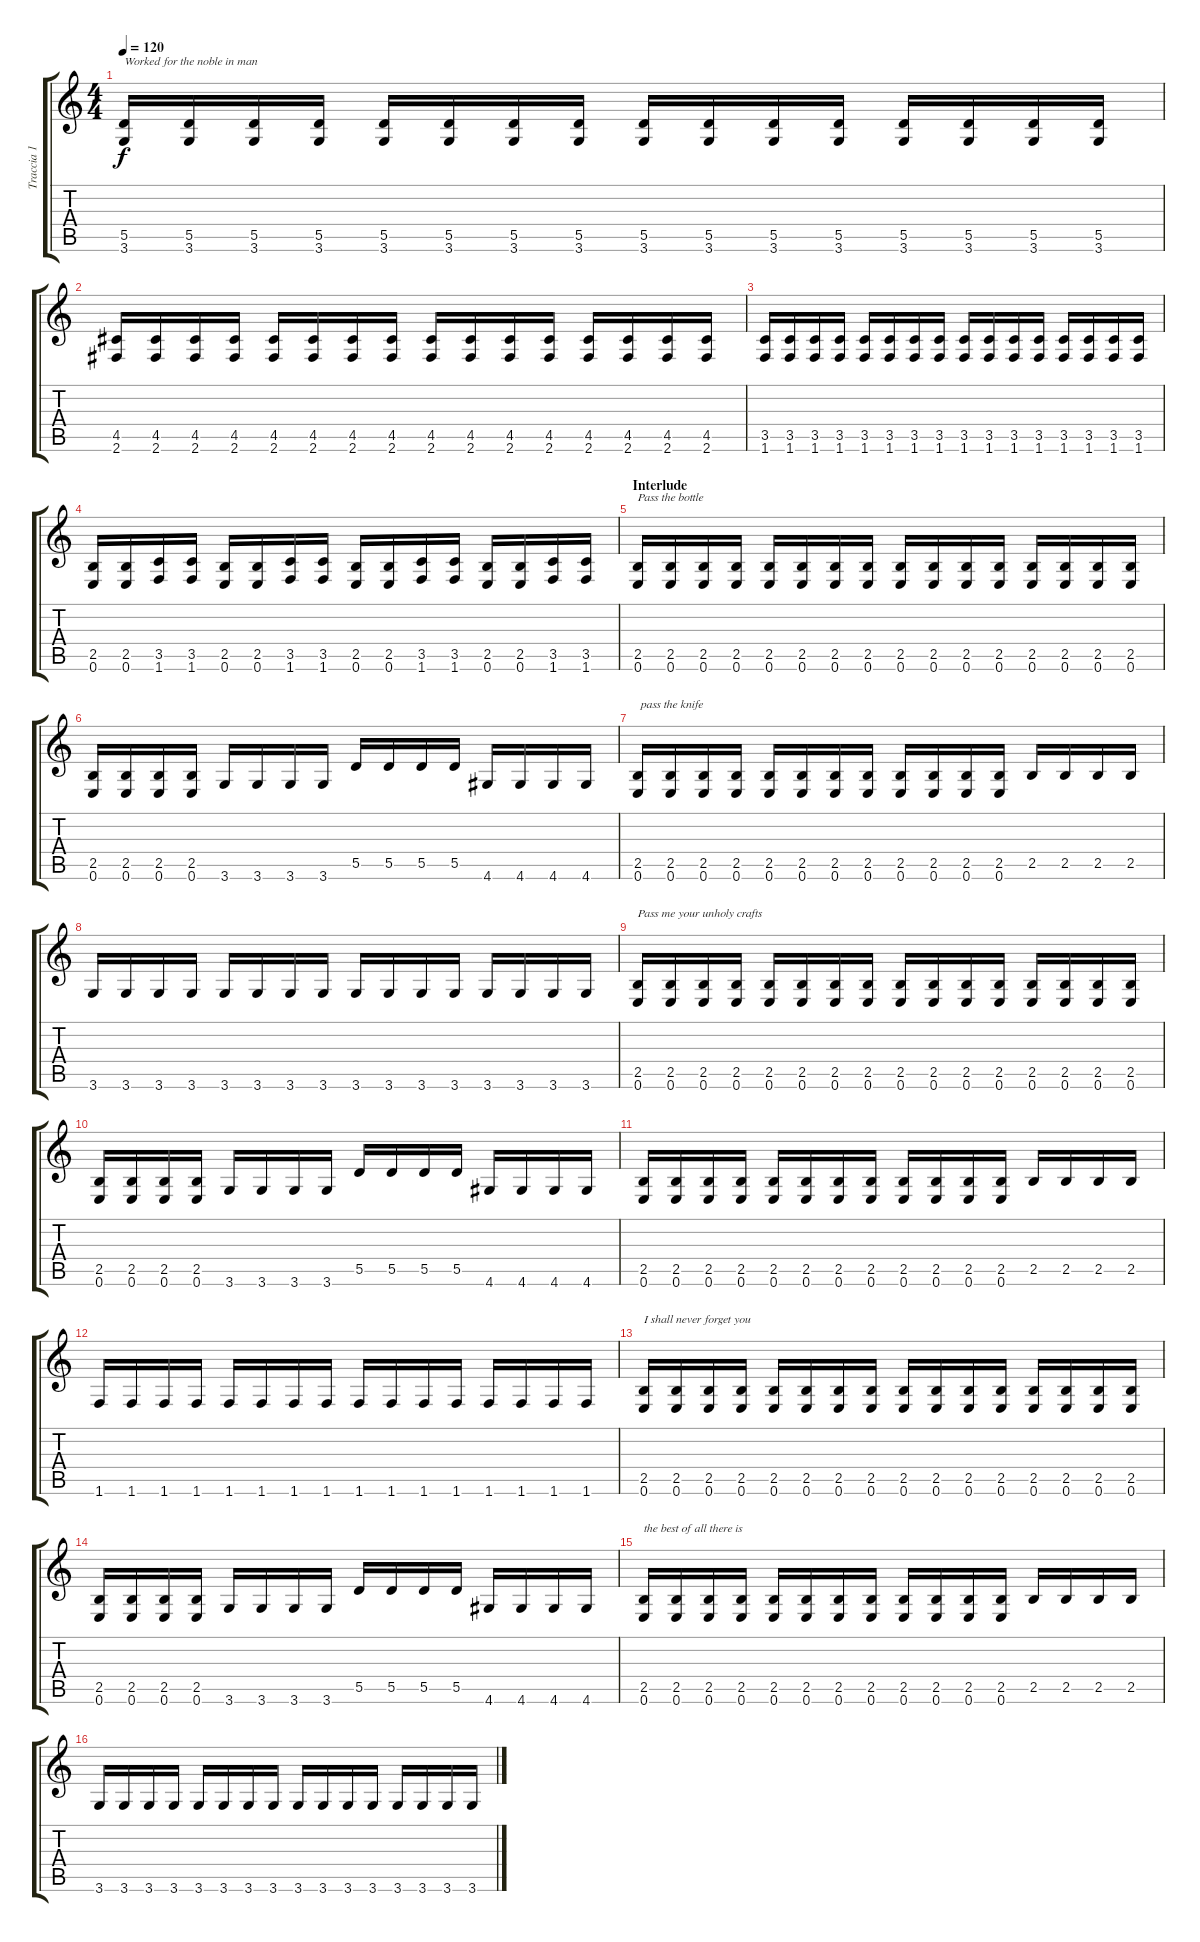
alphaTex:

\track ("Traccia 1" "Traccia 1") {instrument distortionguitar}
\staff {score tabs}
\tuning (E4 B3 G3 D3 A2 E2) {hide}
\ts (4 4)
\tempo 120
\clef g2
\ks c
(5.5 3.6).16{txt "Worked for the noble in man" dy f} (5.5 3.6).16 (5.5 3.6).16 (5.5 3.6).16 (5.5 3.6).16 (5.5 3.6).16 (5.5 3.6).16 (5.5 3.6).16 (5.5 3.6).16 (5.5 3.6).16 (5.5 3.6).16 (5.5 3.6).16 (5.5 3.6).16 (5.5 3.6).16 (5.5 3.6).16 (5.5 3.6).16 |
(4.5 2.6).16 (4.5 2.6).16 (4.5 2.6).16 (4.5 2.6).16 (4.5 2.6).16 (4.5 2.6).16 (4.5 2.6).16 (4.5 2.6).16 (4.5 2.6).16 (4.5 2.6).16 (4.5 2.6).16 (4.5 2.6).16 (4.5 2.6).16 (4.5 2.6).16 (4.5 2.6).16 (4.5 2.6).16 |
(3.5 1.6).16 (3.5 1.6).16 (3.5 1.6).16 (3.5 1.6).16 (3.5 1.6).16 (3.5 1.6).16 (3.5 1.6).16 (3.5 1.6).16 (3.5 1.6).16 (3.5 1.6).16 (3.5 1.6).16 (3.5 1.6).16 (3.5 1.6).16 (3.5 1.6).16 (3.5 1.6).16 (3.5 1.6).16 |
(2.5 0.6).16 (2.5 0.6).16 (3.5 1.6).16 (3.5 1.6).16 (2.5 0.6).16 (2.5 0.6).16 (3.5 1.6).16 (3.5 1.6).16 (2.5 0.6).16 (2.5 0.6).16 (3.5 1.6).16 (3.5 1.6).16 (2.5 0.6).16 (2.5 0.6).16 (3.5 1.6).16 (3.5 1.6).16 |
\section ("" "Interlude")
(2.5 0.6).16{txt "Pass the bottle"} (2.5 0.6).16 (2.5 0.6).16 (2.5 0.6).16 (2.5 0.6).16 (2.5 0.6).16 (2.5 0.6).16 (2.5 0.6).16 (2.5 0.6).16 (2.5 0.6).16 (2.5 0.6).16 (2.5 0.6).16 (2.5 0.6).16 (2.5 0.6).16 (2.5 0.6).16 (2.5 0.6).16 |
(2.5 0.6).16 (2.5 0.6).16 (2.5 0.6).16 (2.5 0.6).16 3.6.16 3.6.16 3.6.16 3.6.16 5.5.16 5.5.16 5.5.16 5.5.16 4.6.16 4.6.16 4.6.16 4.6.16 |
(2.5 0.6).16{txt " pass the knife"} (2.5 0.6).16 (2.5 0.6).16 (2.5 0.6).16 (2.5 0.6).16 (2.5 0.6).16 (2.5 0.6).16 (2.5 0.6).16 (2.5 0.6).16 (2.5 0.6).16 (2.5 0.6).16 (2.5 0.6).16 2.5.16 2.5.16 2.5.16 2.5.16 |
3.6.16 3.6.16 3.6.16 3.6.16 3.6.16 3.6.16 3.6.16 3.6.16 3.6.16 3.6.16 3.6.16 3.6.16 3.6.16 3.6.16 3.6.16 3.6.16 |
(2.5 0.6).16{txt "Pass me your unholy crafts"} (2.5 0.6).16 (2.5 0.6).16 (2.5 0.6).16 (2.5 0.6).16 (2.5 0.6).16 (2.5 0.6).16 (2.5 0.6).16 (2.5 0.6).16 (2.5 0.6).16 (2.5 0.6).16 (2.5 0.6).16 (2.5 0.6).16 (2.5 0.6).16 (2.5 0.6).16 (2.5 0.6).16 |
(2.5 0.6).16 (2.5 0.6).16 (2.5 0.6).16 (2.5 0.6).16 3.6.16 3.6.16 3.6.16 3.6.16 5.5.16 5.5.16 5.5.16 5.5.16 4.6.16 4.6.16 4.6.16 4.6.16 |
(2.5 0.6).16 (2.5 0.6).16 (2.5 0.6).16 (2.5 0.6).16 (2.5 0.6).16 (2.5 0.6).16 (2.5 0.6).16 (2.5 0.6).16 (2.5 0.6).16 (2.5 0.6).16 (2.5 0.6).16 (2.5 0.6).16 2.5.16 2.5.16 2.5.16 2.5.16 |
1.6.16 1.6.16 1.6.16 1.6.16 1.6.16 1.6.16 1.6.16 1.6.16 1.6.16 1.6.16 1.6.16 1.6.16 1.6.16 1.6.16 1.6.16 1.6.16 |
(2.5 0.6).16{txt "I shall never forget you"} (2.5 0.6).16 (2.5 0.6).16 (2.5 0.6).16 (2.5 0.6).16 (2.5 0.6).16 (2.5 0.6).16 (2.5 0.6).16 (2.5 0.6).16 (2.5 0.6).16 (2.5 0.6).16 (2.5 0.6).16 (2.5 0.6).16 (2.5 0.6).16 (2.5 0.6).16 (2.5 0.6).16 |
(2.5 0.6).16 (2.5 0.6).16 (2.5 0.6).16 (2.5 0.6).16 3.6.16 3.6.16 3.6.16 3.6.16 5.5.16 5.5.16 5.5.16 5.5.16 4.6.16 4.6.16 4.6.16 4.6.16 |
(2.5 0.6).16{txt "the best of all there is"} (2.5 0.6).16 (2.5 0.6).16 (2.5 0.6).16 (2.5 0.6).16 (2.5 0.6).16 (2.5 0.6).16 (2.5 0.6).16 (2.5 0.6).16 (2.5 0.6).16 (2.5 0.6).16 (2.5 0.6).16 2.5.16 2.5.16 2.5.16 2.5.16 |
3.6.16 3.6.16 3.6.16 3.6.16 3.6.16 3.6.16 3.6.16 3.6.16 3.6.16 3.6.16 3.6.16 3.6.16 3.6.16 3.6.16 3.6.16 3.6.16
